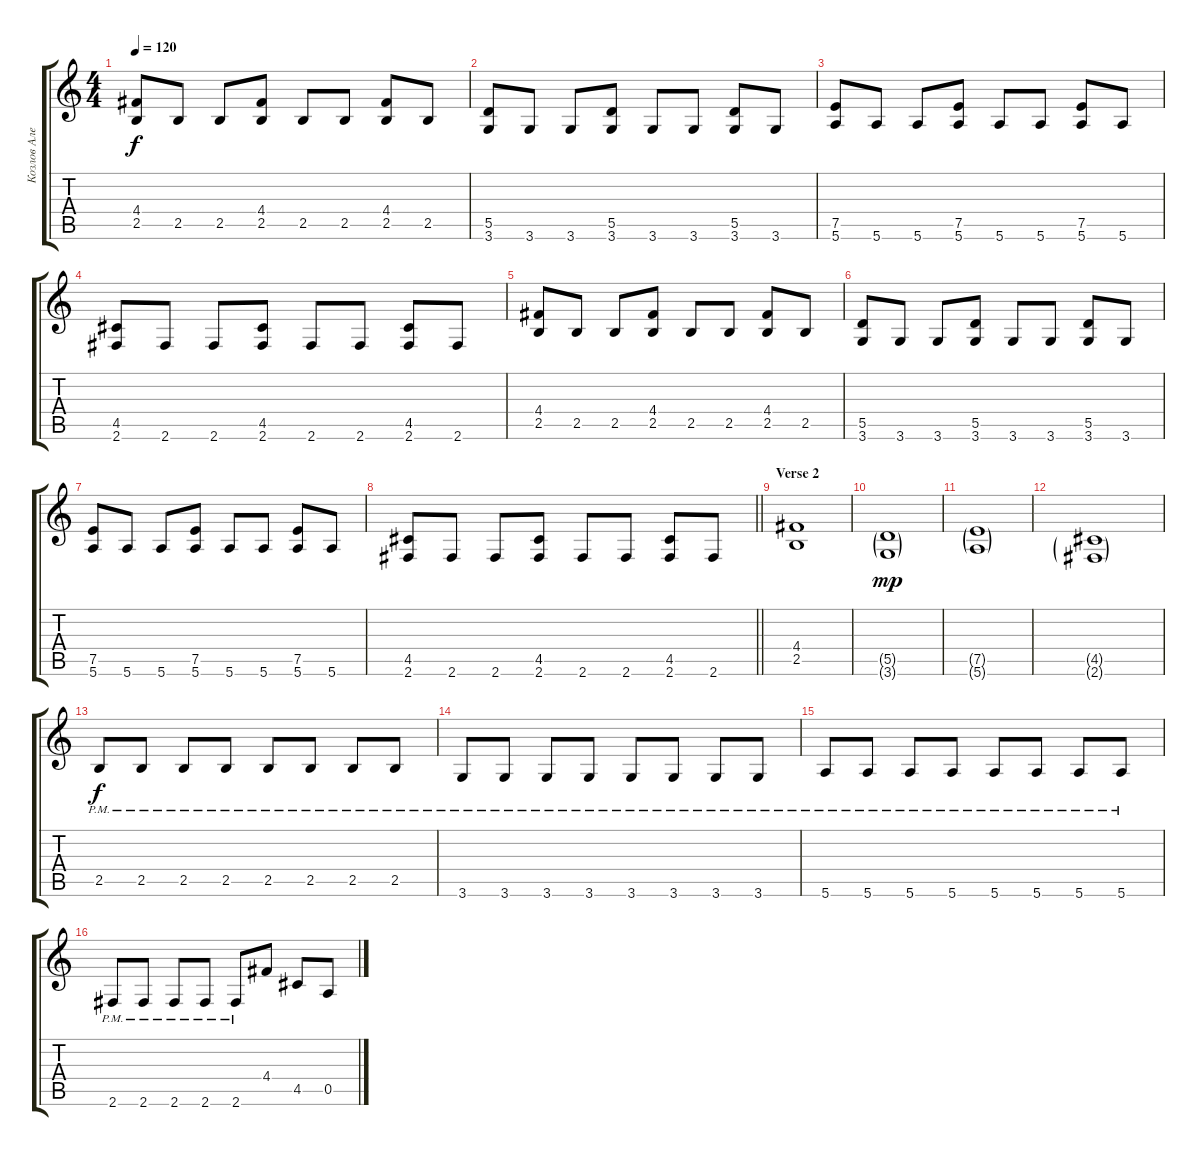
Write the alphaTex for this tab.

\track ("Козлов Александр  ( Ритм гитара )" "Козлов Але") {instrument distortionguitar}
\staff {score tabs}
\tuning (E4 B3 G3 D3 A2 E2) {hide}
\ts (4 4)
\tempo 120
\clef g2
\ks c
(4.4 2.5).8{dy f} 2.5.8 2.5.8 (4.4 2.5).8 2.5.8 2.5.8 (4.4 2.5).8 2.5.8 |
(5.5 3.6).8 3.6.8 3.6.8 (5.5 3.6).8 3.6.8 3.6.8 (5.5 3.6).8 3.6.8 |
(7.5 5.6).8 5.6.8 5.6.8 (7.5 5.6).8 5.6.8 5.6.8 (7.5 5.6).8 5.6.8 |
(4.5 2.6).8 2.6.8 2.6.8 (4.5 2.6).8 2.6.8 2.6.8 (4.5 2.6).8 2.6.8 |
(4.4 2.5).8 2.5.8 2.5.8 (4.4 2.5).8 2.5.8 2.5.8 (4.4 2.5).8 2.5.8 |
(5.5 3.6).8 3.6.8 3.6.8 (5.5 3.6).8 3.6.8 3.6.8 (5.5 3.6).8 3.6.8 |
(7.5 5.6).8 5.6.8 5.6.8 (7.5 5.6).8 5.6.8 5.6.8 (7.5 5.6).8 5.6.8 |
\barLineRight lightlight
(4.5 2.6).8 2.6.8 2.6.8 (4.5 2.6).8 2.6.8 2.6.8 (4.5 2.6).8 2.6.8 |
\section ("" "Verse 2")
(4.4 2.5).1 |
(5.5{g} 3.6{g}).1{dy mp} |
(7.5{g} 5.6{g}).1 |
(4.5{g} 2.6{g}).1 |
2.5{pm}.8{dy f} 2.5{pm}.8 2.5{pm}.8 2.5{pm}.8 2.5{pm}.8 2.5{pm}.8 2.5{pm}.8 2.5{pm}.8 |
3.6{pm}.8 3.6{pm}.8 3.6{pm}.8 3.6{pm}.8 3.6{pm}.8 3.6{pm}.8 3.6{pm}.8 3.6{pm}.8 |
5.6{pm}.8 5.6{pm}.8 5.6{pm}.8 5.6{pm}.8 5.6{pm}.8 5.6{pm}.8 5.6{pm}.8 5.6{pm}.8 |
2.6{pm}.8 2.6{pm}.8 2.6{pm}.8 2.6{pm}.8 2.6{pm}.8 4.4.8 4.5.8 0.5.8
